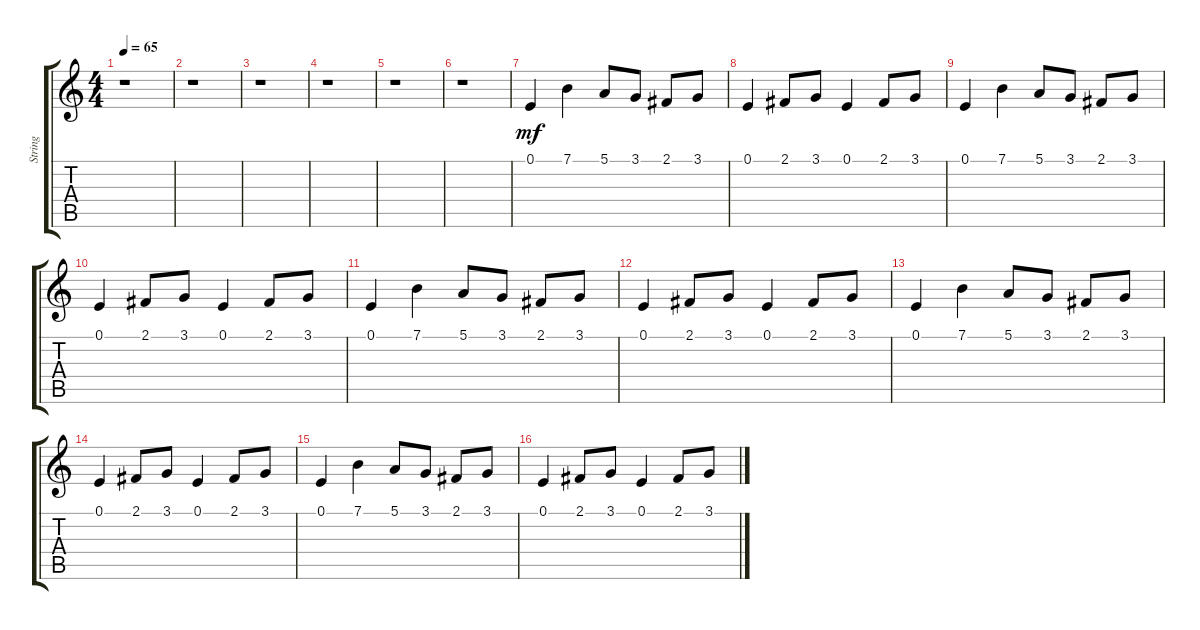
\track ("String" "String") {instrument synthstrings1}
\staff {score tabs}
\tuning (E4 B3 G3 D3 A2 E2) {hide}
\ts (4 4)
\tempo 65
\clef g2
\ks c
r.1{dy f} |
r.1 |
r.1 |
r.1 |
r.1 |
r.1 |
0.1.4{dy mf} 7.1.4 5.1.8 3.1.8 2.1.8 3.1.8 |
0.1.4 2.1.8 3.1.8 0.1.4 2.1.8 3.1.8 |
0.1.4 7.1.4 5.1.8 3.1.8 2.1.8 3.1.8 |
0.1.4 2.1.8 3.1.8 0.1.4 2.1.8 3.1.8 |
0.1.4 7.1.4 5.1.8 3.1.8 2.1.8 3.1.8 |
0.1.4 2.1.8 3.1.8 0.1.4 2.1.8 3.1.8 |
0.1.4 7.1.4 5.1.8 3.1.8 2.1.8 3.1.8 |
0.1.4 2.1.8 3.1.8 0.1.4 2.1.8 3.1.8 |
0.1.4 7.1.4 5.1.8 3.1.8 2.1.8 3.1.8 |
0.1.4 2.1.8 3.1.8 0.1.4 2.1.8 3.1.8
